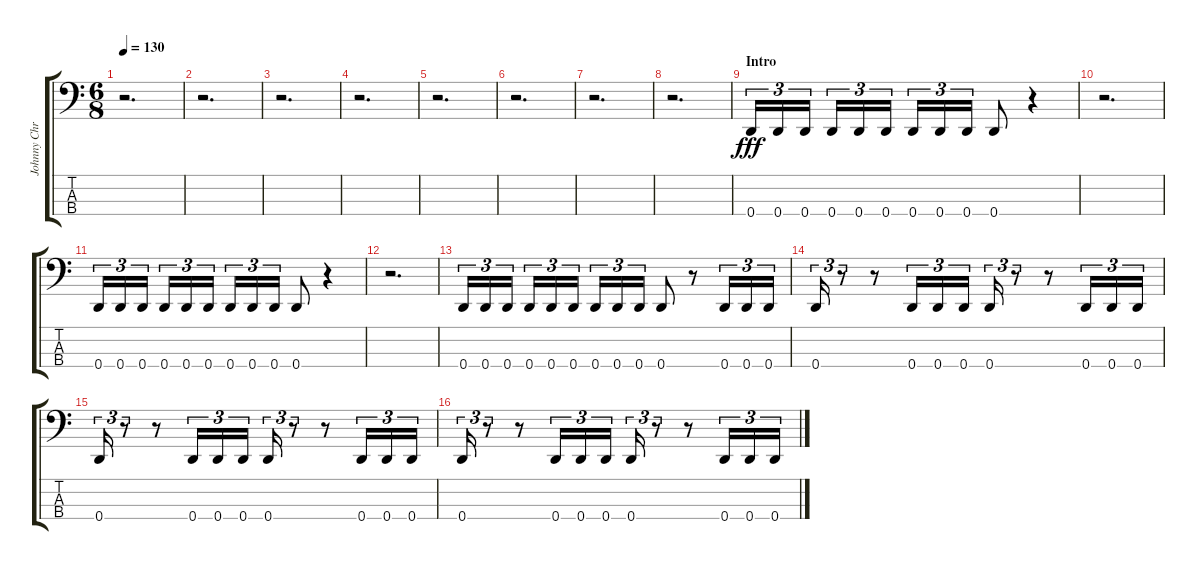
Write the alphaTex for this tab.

\track ("Johnny Christ" "Johnny Chr") {instrument electricbasspick}
\staff {score tabs}
\tuning (G2 D2 A1 D1) {hide}
\ts (6 8)
\tempo 130
\clef f4
\ks c
r.2{d dy fff} |
r.2{d} |
r.2{d} |
r.2{d} |
r.2{d} |
r.2{d} |
r.2{d} |
r.2{d} |
\section ("" "Intro")
0.4.16{tu (3 2)} 0.4.16{tu (3 2)} 0.4.16{tu (3 2)} 0.4.16{tu (3 2)} 0.4.16{tu (3 2)} 0.4.16{tu (3 2)} 0.4.16{tu (3 2)} 0.4.16{tu (3 2)} 0.4.16{tu (3 2)} 0.4.8 r.4 |
r.2{d} |
0.4.16{tu (3 2)} 0.4.16{tu (3 2)} 0.4.16{tu (3 2)} 0.4.16{tu (3 2)} 0.4.16{tu (3 2)} 0.4.16{tu (3 2)} 0.4.16{tu (3 2)} 0.4.16{tu (3 2)} 0.4.16{tu (3 2)} 0.4.8 r.4 |
r.2{d} |
0.4.16{tu (3 2)} 0.4.16{tu (3 2)} 0.4.16{tu (3 2)} 0.4.16{tu (3 2)} 0.4.16{tu (3 2)} 0.4.16{tu (3 2)} 0.4.16{tu (3 2)} 0.4.16{tu (3 2)} 0.4.16{tu (3 2)} 0.4.8 r.8 0.4.16{tu (3 2)} 0.4.16{tu (3 2)} 0.4.16{tu (3 2)} |
0.4.16{tu (3 2)} r.8{tu (3 2)} r.8 0.4.16{tu (3 2)} 0.4.16{tu (3 2)} 0.4.16{tu (3 2)} 0.4.16{tu (3 2)} r.8{tu (3 2)} r.8 0.4.16{tu (3 2)} 0.4.16{tu (3 2)} 0.4.16{tu (3 2)} |
0.4.16{tu (3 2)} r.8{tu (3 2)} r.8 0.4.16{tu (3 2)} 0.4.16{tu (3 2)} 0.4.16{tu (3 2)} 0.4.16{tu (3 2)} r.8{tu (3 2)} r.8 0.4.16{tu (3 2)} 0.4.16{tu (3 2)} 0.4.16{tu (3 2)} |
0.4.16{tu (3 2)} r.8{tu (3 2)} r.8 0.4.16{tu (3 2)} 0.4.16{tu (3 2)} 0.4.16{tu (3 2)} 0.4.16{tu (3 2)} r.8{tu (3 2)} r.8 0.4.16{tu (3 2)} 0.4.16{tu (3 2)} 0.4.16{tu (3 2)}
